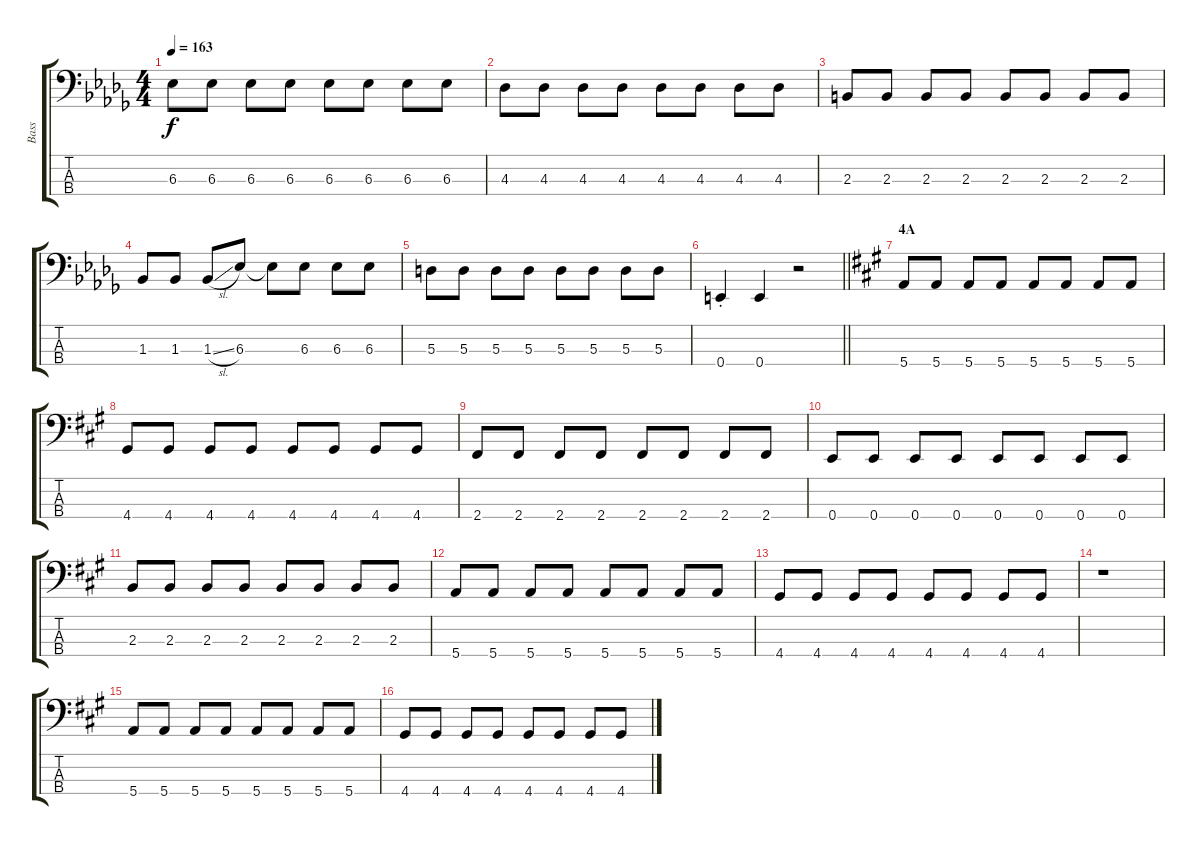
\track ("Bass" "Bass") {instrument electricbasspick}
\staff {score tabs}
\tuning (G2 D2 A1 E1) {hide}
\ts (4 4)
\tempo 163
\clef f4
\ks db
6.3.8{dy f} 6.3.8 6.3.8 6.3.8 6.3.8 6.3.8 6.3.8 6.3.8 |
4.3.8 4.3.8 4.3.8 4.3.8 4.3.8 4.3.8 4.3.8 4.3.8 |
2.3.8 2.3.8 2.3.8 2.3.8 2.3.8 2.3.8 2.3.8 2.3.8 |
1.3.8 1.3.8 1.3{sl}.8 6.3.8 6.3{t}.8 6.3.8 6.3.8 6.3.8 |
5.3.8 5.3.8 5.3.8 5.3.8 5.3.8 5.3.8 5.3.8 5.3.8 |
\barLineRight lightlight
0.4{st}.4 0.4.4 r.2 |
\section ("" "4A")
\ks a
5.4.8 5.4.8 5.4.8 5.4.8 5.4.8 5.4.8 5.4.8 5.4.8 |
4.4.8 4.4.8 4.4.8 4.4.8 4.4.8 4.4.8 4.4.8 4.4.8 |
2.4.8 2.4.8 2.4.8 2.4.8 2.4.8 2.4.8 2.4.8 2.4.8 |
0.4.8 0.4.8 0.4.8 0.4.8 0.4.8 0.4.8 0.4.8 0.4.8 |
2.3.8 2.3.8 2.3.8 2.3.8 2.3.8 2.3.8 2.3.8 2.3.8 |
5.4.8 5.4.8 5.4.8 5.4.8 5.4.8 5.4.8 5.4.8 5.4.8 |
4.4.8 4.4.8 4.4.8 4.4.8 4.4.8 4.4.8 4.4.8 4.4.8 |
r.1 |
5.4.8 5.4.8 5.4.8 5.4.8 5.4.8 5.4.8 5.4.8 5.4.8 |
4.4.8 4.4.8 4.4.8 4.4.8 4.4.8 4.4.8 4.4.8 4.4.8
